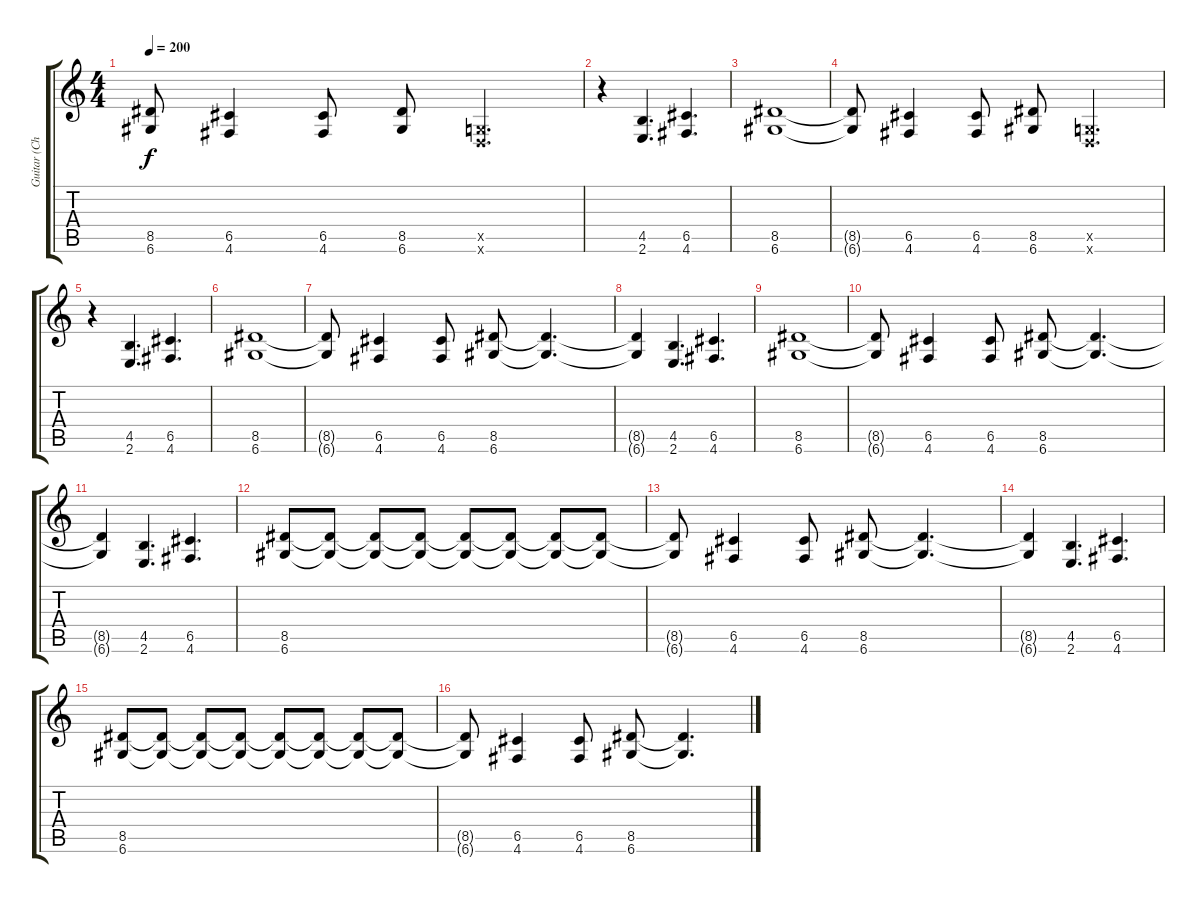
\track ("Guitar (Chord)" "Guitar (Ch") {instrument distortionguitar}
\staff {score tabs}
\tuning (D4 A3 F3 C3 G2 D2) {hide}
\ts (4 4)
\tempo 200
\clef g2
\ks c
(8.5{t} 6.6{t}).8{dy f} (6.5 4.6).4 (6.5 4.6).8 (8.5 6.6).8 (0.5{x} 0.6{x}).4{d} |
r.4 (4.5 2.6).4{d} (6.5 4.6).4{d} |
(8.5 6.6).1 |
(8.5{t} 6.6{t}).8 (6.5 4.6).4 (6.5 4.6).8 (8.5 6.6).8 (0.5{x} 0.6{x}).4{d} |
r.4 (4.5 2.6).4{d} (6.5 4.6).4{d} |
(8.5 6.6).1 |
(8.5{t} 6.6{t}).8 (6.5 4.6).4 (6.5 4.6).8 (8.5 6.6).8 (8.5{t} 6.6{t}).4{d} |
(8.5{t} 6.6{t}).4 (4.5 2.6).4{d} (6.5 4.6).4{d} |
(8.5 6.6).1 |
(8.5{t} 6.6{t}).8 (6.5 4.6).4 (6.5 4.6).8 (8.5 6.6).8 (8.5{t} 6.6{t}).4{d} |
(8.5{t} 6.6{t}).4 (4.5 2.6).4{d} (6.5 4.6).4{d} |
(8.5 6.6).8 (8.5{t} 6.6{t}).8 (8.5{t} 6.6{t}).8 (8.5{t} 6.6{t}).8 (8.5{t} 6.6{t}).8 (8.5{t} 6.6{t}).8 (8.5{t} 6.6{t}).8 (8.5{t} 6.6{t}).8 |
(8.5{t} 6.6{t}).8 (6.5 4.6).4 (6.5 4.6).8 (8.5 6.6).8 (8.5{t} 6.6{t}).4{d} |
(8.5{t} 6.6{t}).4 (4.5 2.6).4{d} (6.5 4.6).4{d} |
(8.5 6.6).8 (8.5{t} 6.6{t}).8 (8.5{t} 6.6{t}).8 (8.5{t} 6.6{t}).8 (8.5{t} 6.6{t}).8 (8.5{t} 6.6{t}).8 (8.5{t} 6.6{t}).8 (8.5{t} 6.6{t}).8 |
(8.5{t} 6.6{t}).8 (6.5 4.6).4 (6.5 4.6).8 (8.5 6.6).8 (8.5{t} 6.6{t}).4{d}
